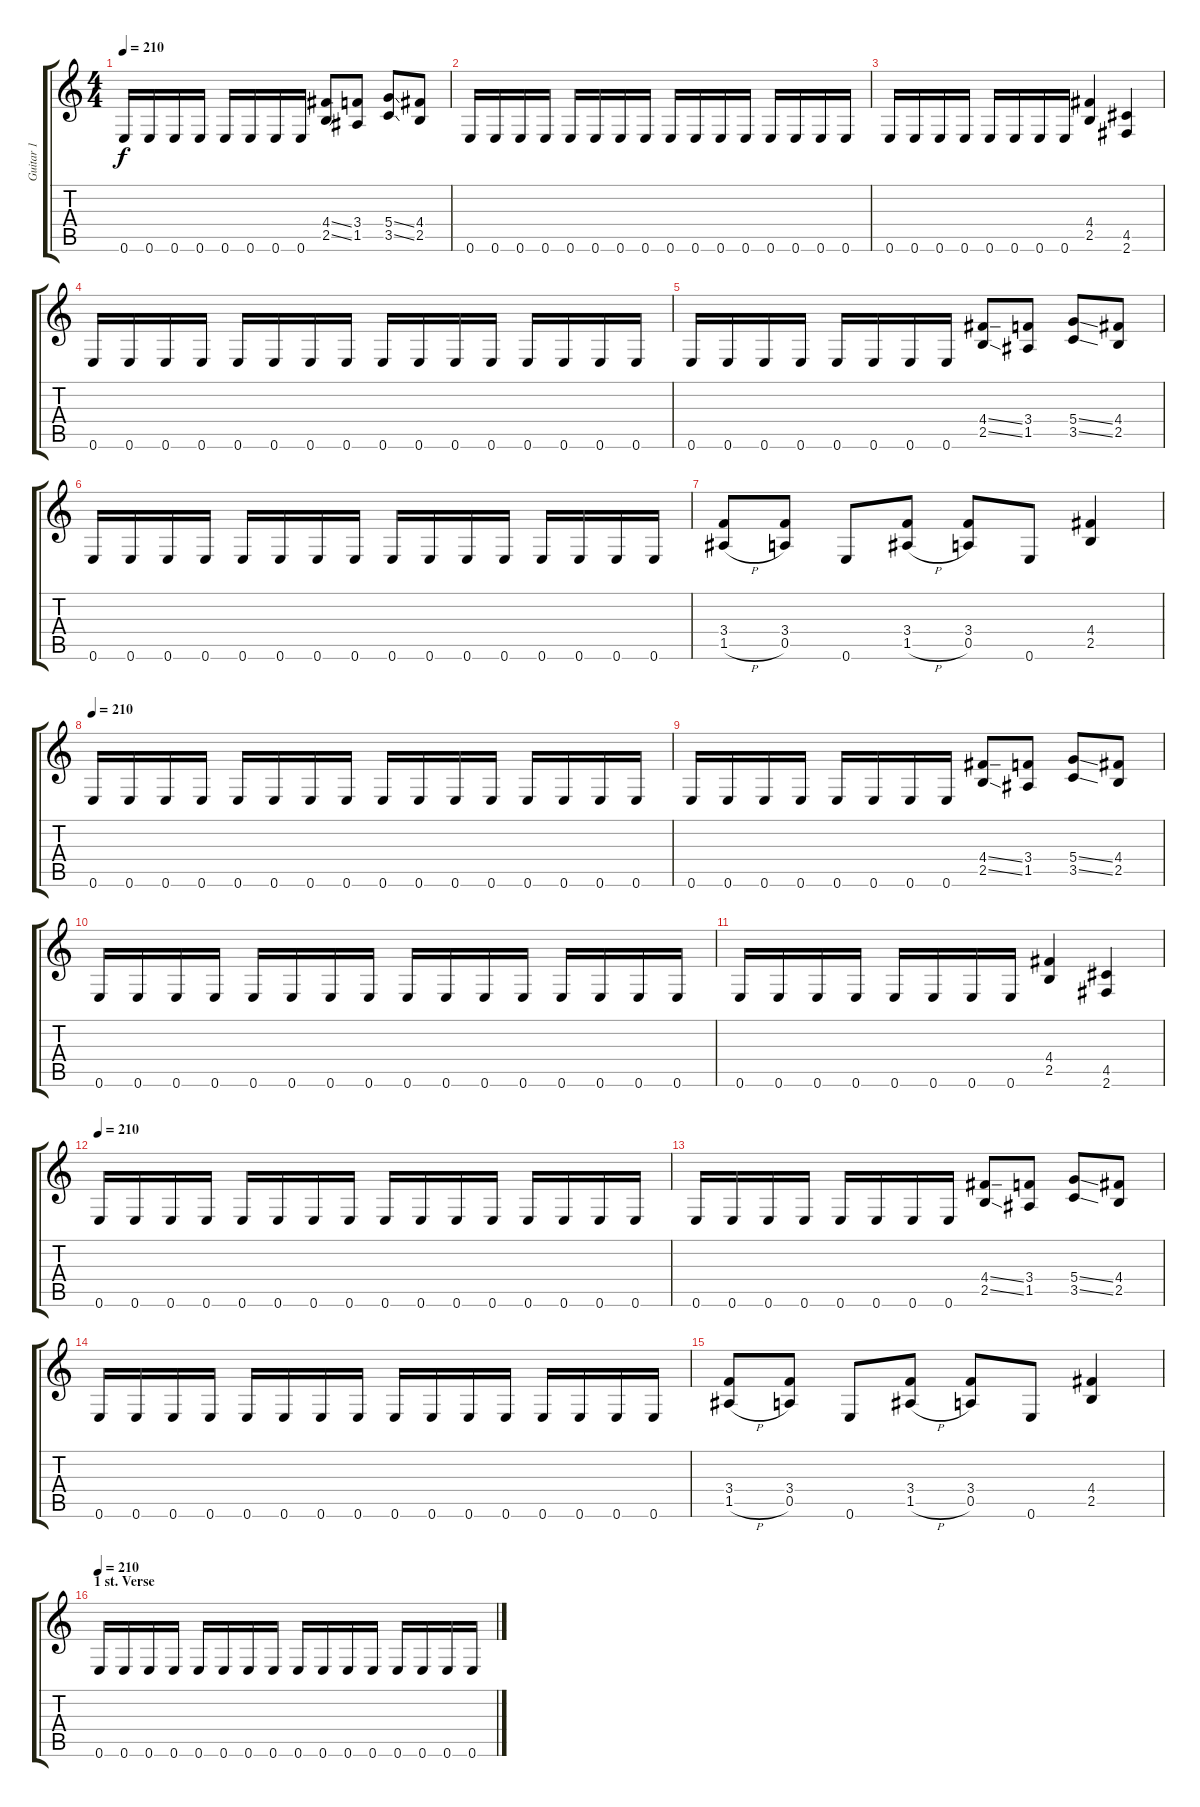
\track ("Guitar 1" "Guitar 1") {instrument distortionguitar}
\staff {score tabs}
\tuning (E4 B3 G3 D3 A2 E2) {hide}
\ts (4 4)
\tempo 210
\clef g2
\ks c
0.6.16{dy f} 0.6.16 0.6.16 0.6.16 0.6.16 0.6.16 0.6.16 0.6.16 (4.4{ss} 2.5{ss}).8 (3.4 1.5).8 (5.4{ss} 3.5{ss}).8 (4.4 2.5).8 |
0.6.16 0.6.16 0.6.16 0.6.16 0.6.16 0.6.16 0.6.16 0.6.16 0.6.16 0.6.16 0.6.16 0.6.16 0.6.16 0.6.16 0.6.16 0.6.16 |
0.6.16 0.6.16 0.6.16 0.6.16 0.6.16 0.6.16 0.6.16 0.6.16 (4.4 2.5).4 (4.5 2.6).4 |
0.6.16 0.6.16 0.6.16 0.6.16 0.6.16 0.6.16 0.6.16 0.6.16 0.6.16 0.6.16 0.6.16 0.6.16 0.6.16 0.6.16 0.6.16 0.6.16 |
0.6.16 0.6.16 0.6.16 0.6.16 0.6.16 0.6.16 0.6.16 0.6.16 (4.4{ss} 2.5{ss}).8 (3.4 1.5).8 (5.4{ss} 3.5{ss}).8 (4.4 2.5).8 |
0.6.16 0.6.16 0.6.16 0.6.16 0.6.16 0.6.16 0.6.16 0.6.16 0.6.16 0.6.16 0.6.16 0.6.16 0.6.16 0.6.16 0.6.16 0.6.16 |
(3.4 1.5{h}).8 (3.4 0.5).8 0.6.8 (3.4 1.5{h}).8 (3.4 0.5).8 0.6.8 (4.4 2.5).4 |
\tempo 210
0.6.16 0.6.16 0.6.16 0.6.16 0.6.16 0.6.16 0.6.16 0.6.16 0.6.16 0.6.16 0.6.16 0.6.16 0.6.16 0.6.16 0.6.16 0.6.16 |
0.6.16 0.6.16 0.6.16 0.6.16 0.6.16 0.6.16 0.6.16 0.6.16 (4.4{ss} 2.5{ss}).8 (3.4 1.5).8 (5.4{ss} 3.5{ss}).8 (4.4 2.5).8 |
0.6.16 0.6.16 0.6.16 0.6.16 0.6.16 0.6.16 0.6.16 0.6.16 0.6.16 0.6.16 0.6.16 0.6.16 0.6.16 0.6.16 0.6.16 0.6.16 |
0.6.16 0.6.16 0.6.16 0.6.16 0.6.16 0.6.16 0.6.16 0.6.16 (4.4 2.5).4 (4.5 2.6).4 |
\tempo 210
0.6.16 0.6.16 0.6.16 0.6.16 0.6.16 0.6.16 0.6.16 0.6.16 0.6.16 0.6.16 0.6.16 0.6.16 0.6.16 0.6.16 0.6.16 0.6.16 |
0.6.16 0.6.16 0.6.16 0.6.16 0.6.16 0.6.16 0.6.16 0.6.16 (4.4{ss} 2.5{ss}).8 (3.4 1.5).8 (5.4{ss} 3.5{ss}).8 (4.4 2.5).8 |
0.6.16 0.6.16 0.6.16 0.6.16 0.6.16 0.6.16 0.6.16 0.6.16 0.6.16 0.6.16 0.6.16 0.6.16 0.6.16 0.6.16 0.6.16 0.6.16 |
(3.4 1.5{h}).8 (3.4 0.5).8 0.6.8 (3.4 1.5{h}).8 (3.4 0.5).8 0.6.8 (4.4 2.5).4 |
\section ("" "1 st. Verse")
\tempo 210
0.6.16 0.6.16 0.6.16 0.6.16 0.6.16 0.6.16 0.6.16 0.6.16 0.6.16 0.6.16 0.6.16 0.6.16 0.6.16 0.6.16 0.6.16 0.6.16
